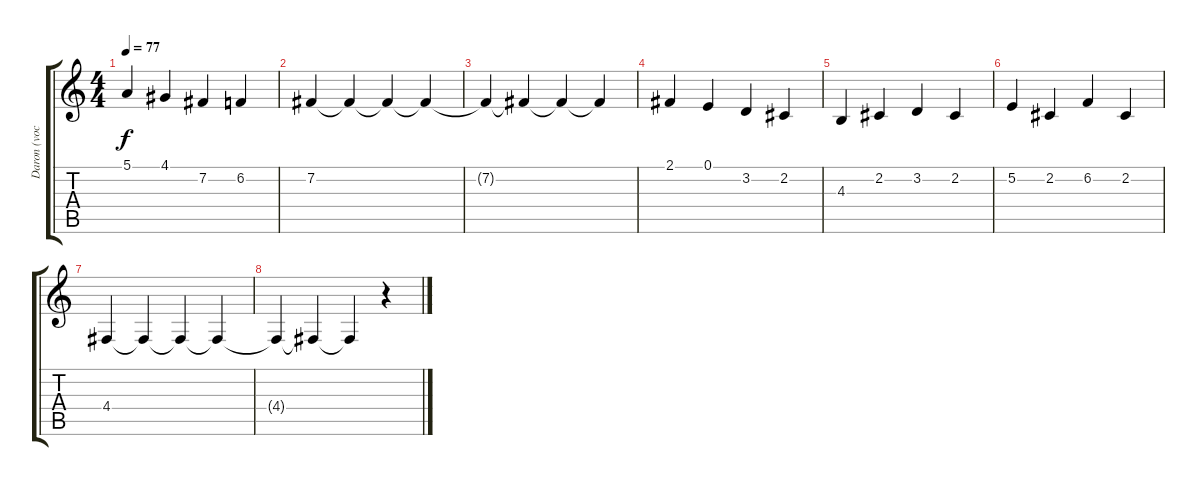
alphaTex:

\track ("Daron (vocals)" "Daron (voc") {instrument lead8bassandlead}
\staff {score tabs}
\tuning (E4 B3 G3 D3 A2 E2) {hide}
\ts (4 4)
\tempo 77
\clef g2
\ks c
5.1.4{dy f} 4.1.4 7.2.4 6.2.4 |
7.2.4 7.2{t}.4 7.2{t}.4 7.2{t}.4 |
7.2{t}.4 7.2{t}.4 7.2{t}.4 7.2{t}.4 |
2.1.4 0.1.4 3.2.4 2.2.4 |
4.3.4 2.2.4 3.2.4 2.2.4 |
5.2.4 2.2.4 6.2.4 2.2.4 |
4.4.4 4.4{t}.4 4.4{t}.4 4.4{t}.4 |
4.4{t}.4 4.4{t}.4 4.4{t}.4 r.4
